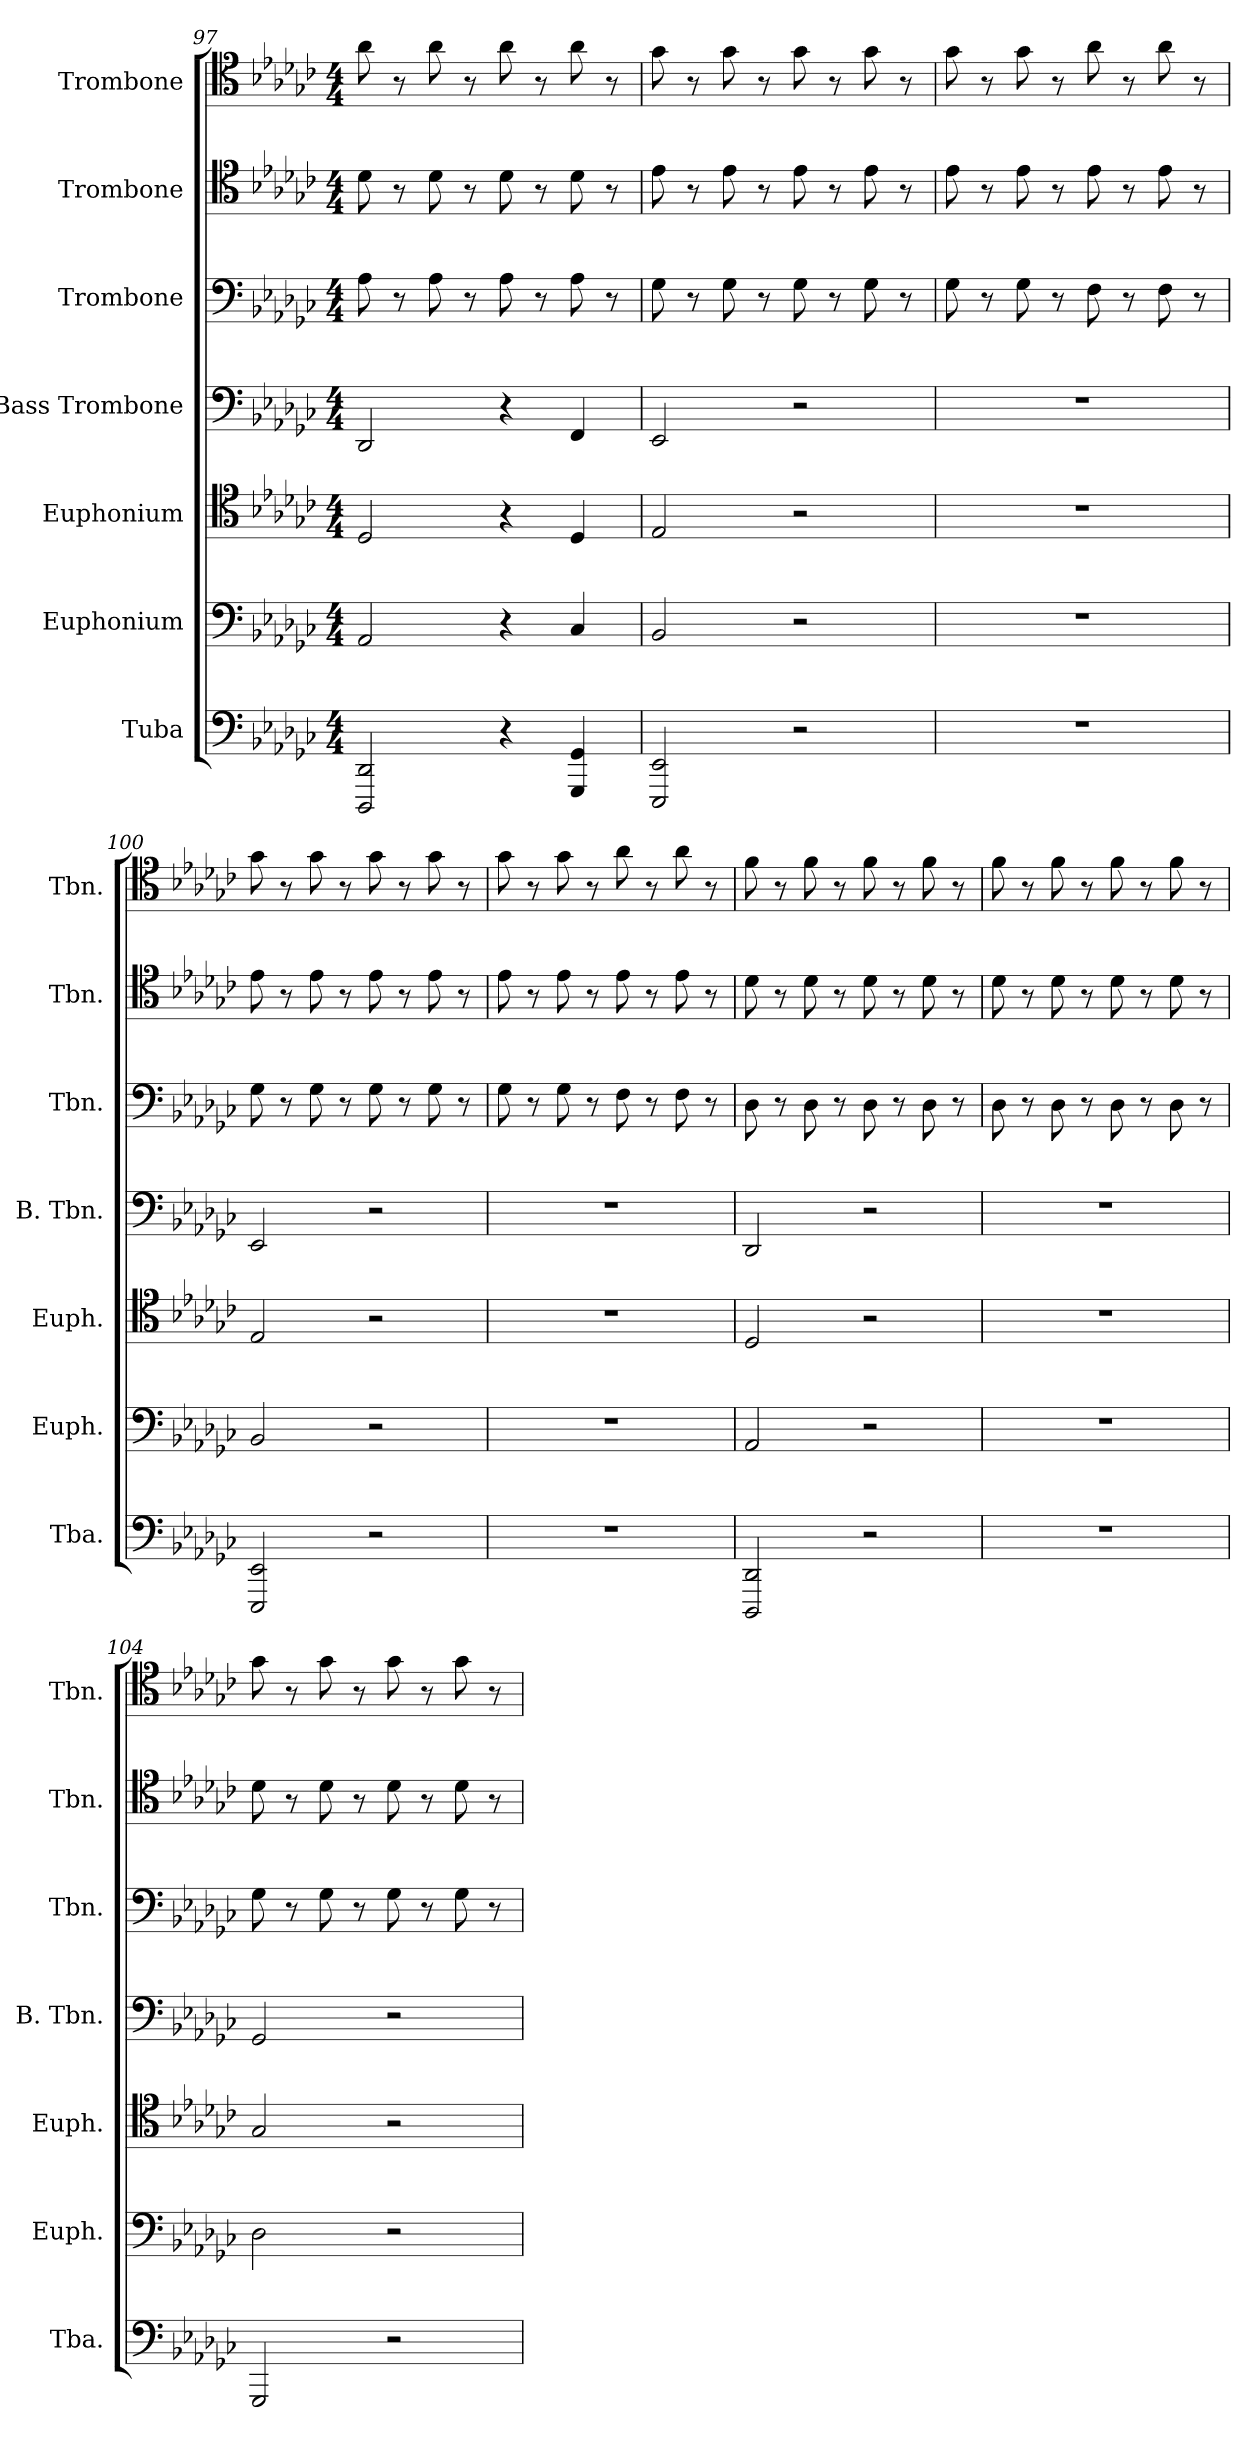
**kern	**kern	**kern	**kern	**kern	**kern	**kern
*part7	*part6	*part5	*part4	*part3	*part2	*part1
*staff7	*staff6	*staff5	*staff4	*staff3	*staff2	*staff1
*I"Tuba	*I"Euphonium	*I"Euphonium	*I"Bass Trombone	*I"Trombone	*I"Trombone	*I"Trombone
*I'Tba.	*I'Euph.	*I'Euph.	*I'B. Tbn.	*I'Tbn.	*I'Tbn.	*I'Tbn.
*clefF4	*clefF4	*clefC4	*clefF4	*clefF4	*clefC4	*clefC4
*k[b-e-a-d-g-c-]	*k[b-e-a-d-g-c-]	*k[b-e-a-d-g-c-]	*k[b-e-a-d-g-c-]	*k[b-e-a-d-g-c-]	*k[b-e-a-d-g-c-]	*k[b-e-a-d-g-c-]
*M4/4	*M4/4	*M4/4	*M4/4	*M4/4	*M4/4	*M4/4
=97	=97	=97	=97	=97	=97	=97
2DDD-/ 2DD-/	2AA-/	2D-/	2DD-/	8A-\	8d-\	8a-\
.	.	.	.	8r	8r	8r
.	.	.	.	8A-\	8d-\	8a-\
.	.	.	.	8r	8r	8r
4r	4r	4r	4r	8A-\	8d-\	8a-\
.	.	.	.	8r	8r	8r
4GGG-/ 4GG-/	4C-/	4D-/	4FF/	8A-\	8d-\	8a-\
.	.	.	.	8r	8r	8r
=98	=98	=98	=98	=98	=98	=98
2EEE-/ 2EE-/	2BB-/	2E-/	2EE-/	8G-\	8e-\	8g-\
.	.	.	.	8r	8r	8r
.	.	.	.	8G-\	8e-\	8g-\
.	.	.	.	8r	8r	8r
2r	2r	2r	2r	8G-\	8e-\	8g-\
.	.	.	.	8r	8r	8r
.	.	.	.	8G-\	8e-\	8g-\
.	.	.	.	8r	8r	8r
=99	=99	=99	=99	=99	=99	=99
1r	1r	1r	1r	8G-\	8e-\	8g-\
.	.	.	.	8r	8r	8r
.	.	.	.	8G-\	8e-\	8g-\
.	.	.	.	8r	8r	8r
.	.	.	.	8F\	8e-\	8a-\
.	.	.	.	8r	8r	8r
.	.	.	.	8F\	8e-\	8a-\
.	.	.	.	8r	8r	8r
=100	=100	=100	=100	=100	=100	=100
2EEE-/ 2EE-/	2BB-/	2E-/	2EE-/	8G-\	8e-\	8g-\
.	.	.	.	8r	8r	8r
.	.	.	.	8G-\	8e-\	8g-\
.	.	.	.	8r	8r	8r
2r	2r	2r	2r	8G-\	8e-\	8g-\
.	.	.	.	8r	8r	8r
.	.	.	.	8G-\	8e-\	8g-\
.	.	.	.	8r	8r	8r
!!LO:PB:g=z
=101	=101	=101	=101	=101	=101	=101
1r	1r	1r	1r	8G-\	8e-\	8g-\
.	.	.	.	8r	8r	8r
.	.	.	.	8G-\	8e-\	8g-\
.	.	.	.	8r	8r	8r
.	.	.	.	8F\	8e-\	8a-\
.	.	.	.	8r	8r	8r
.	.	.	.	8F\	8e-\	8a-\
.	.	.	.	8r	8r	8r
=102	=102	=102	=102	=102	=102	=102
2DDD-/ 2DD-/	2AA-/	2D-/	2DD-/	8D-\	8d-\	8f\
.	.	.	.	8r	8r	8r
.	.	.	.	8D-\	8d-\	8f\
.	.	.	.	8r	8r	8r
2r	2r	2r	2r	8D-\	8d-\	8f\
.	.	.	.	8r	8r	8r
.	.	.	.	8D-\	8d-\	8f\
.	.	.	.	8r	8r	8r
=103	=103	=103	=103	=103	=103	=103
1r	1r	1r	1r	8D-\	8d-\	8f\
.	.	.	.	8r	8r	8r
.	.	.	.	8D-\	8d-\	8f\
.	.	.	.	8r	8r	8r
.	.	.	.	8D-\	8d-\	8f\
.	.	.	.	8r	8r	8r
.	.	.	.	8D-\	8d-\	8f\
.	.	.	.	8r	8r	8r
=104	=104	=104	=104	=104	=104	=104
2GGG-/	2D-\	2G-/	2GG-/	8G-\	8d-\	8g-\
.	.	.	.	8r	8r	8r
.	.	.	.	8G-\	8d-\	8g-\
.	.	.	.	8r	8r	8r
2r	2r	2r	2r	8G-\	8d-\	8g-\
.	.	.	.	8r	8r	8r
.	.	.	.	8G-\	8d-\	8g-\
.	.	.	.	8r	8r	8r
=	=	=	=	=	=	=
*-	*-	*-	*-	*-	*-	*-
